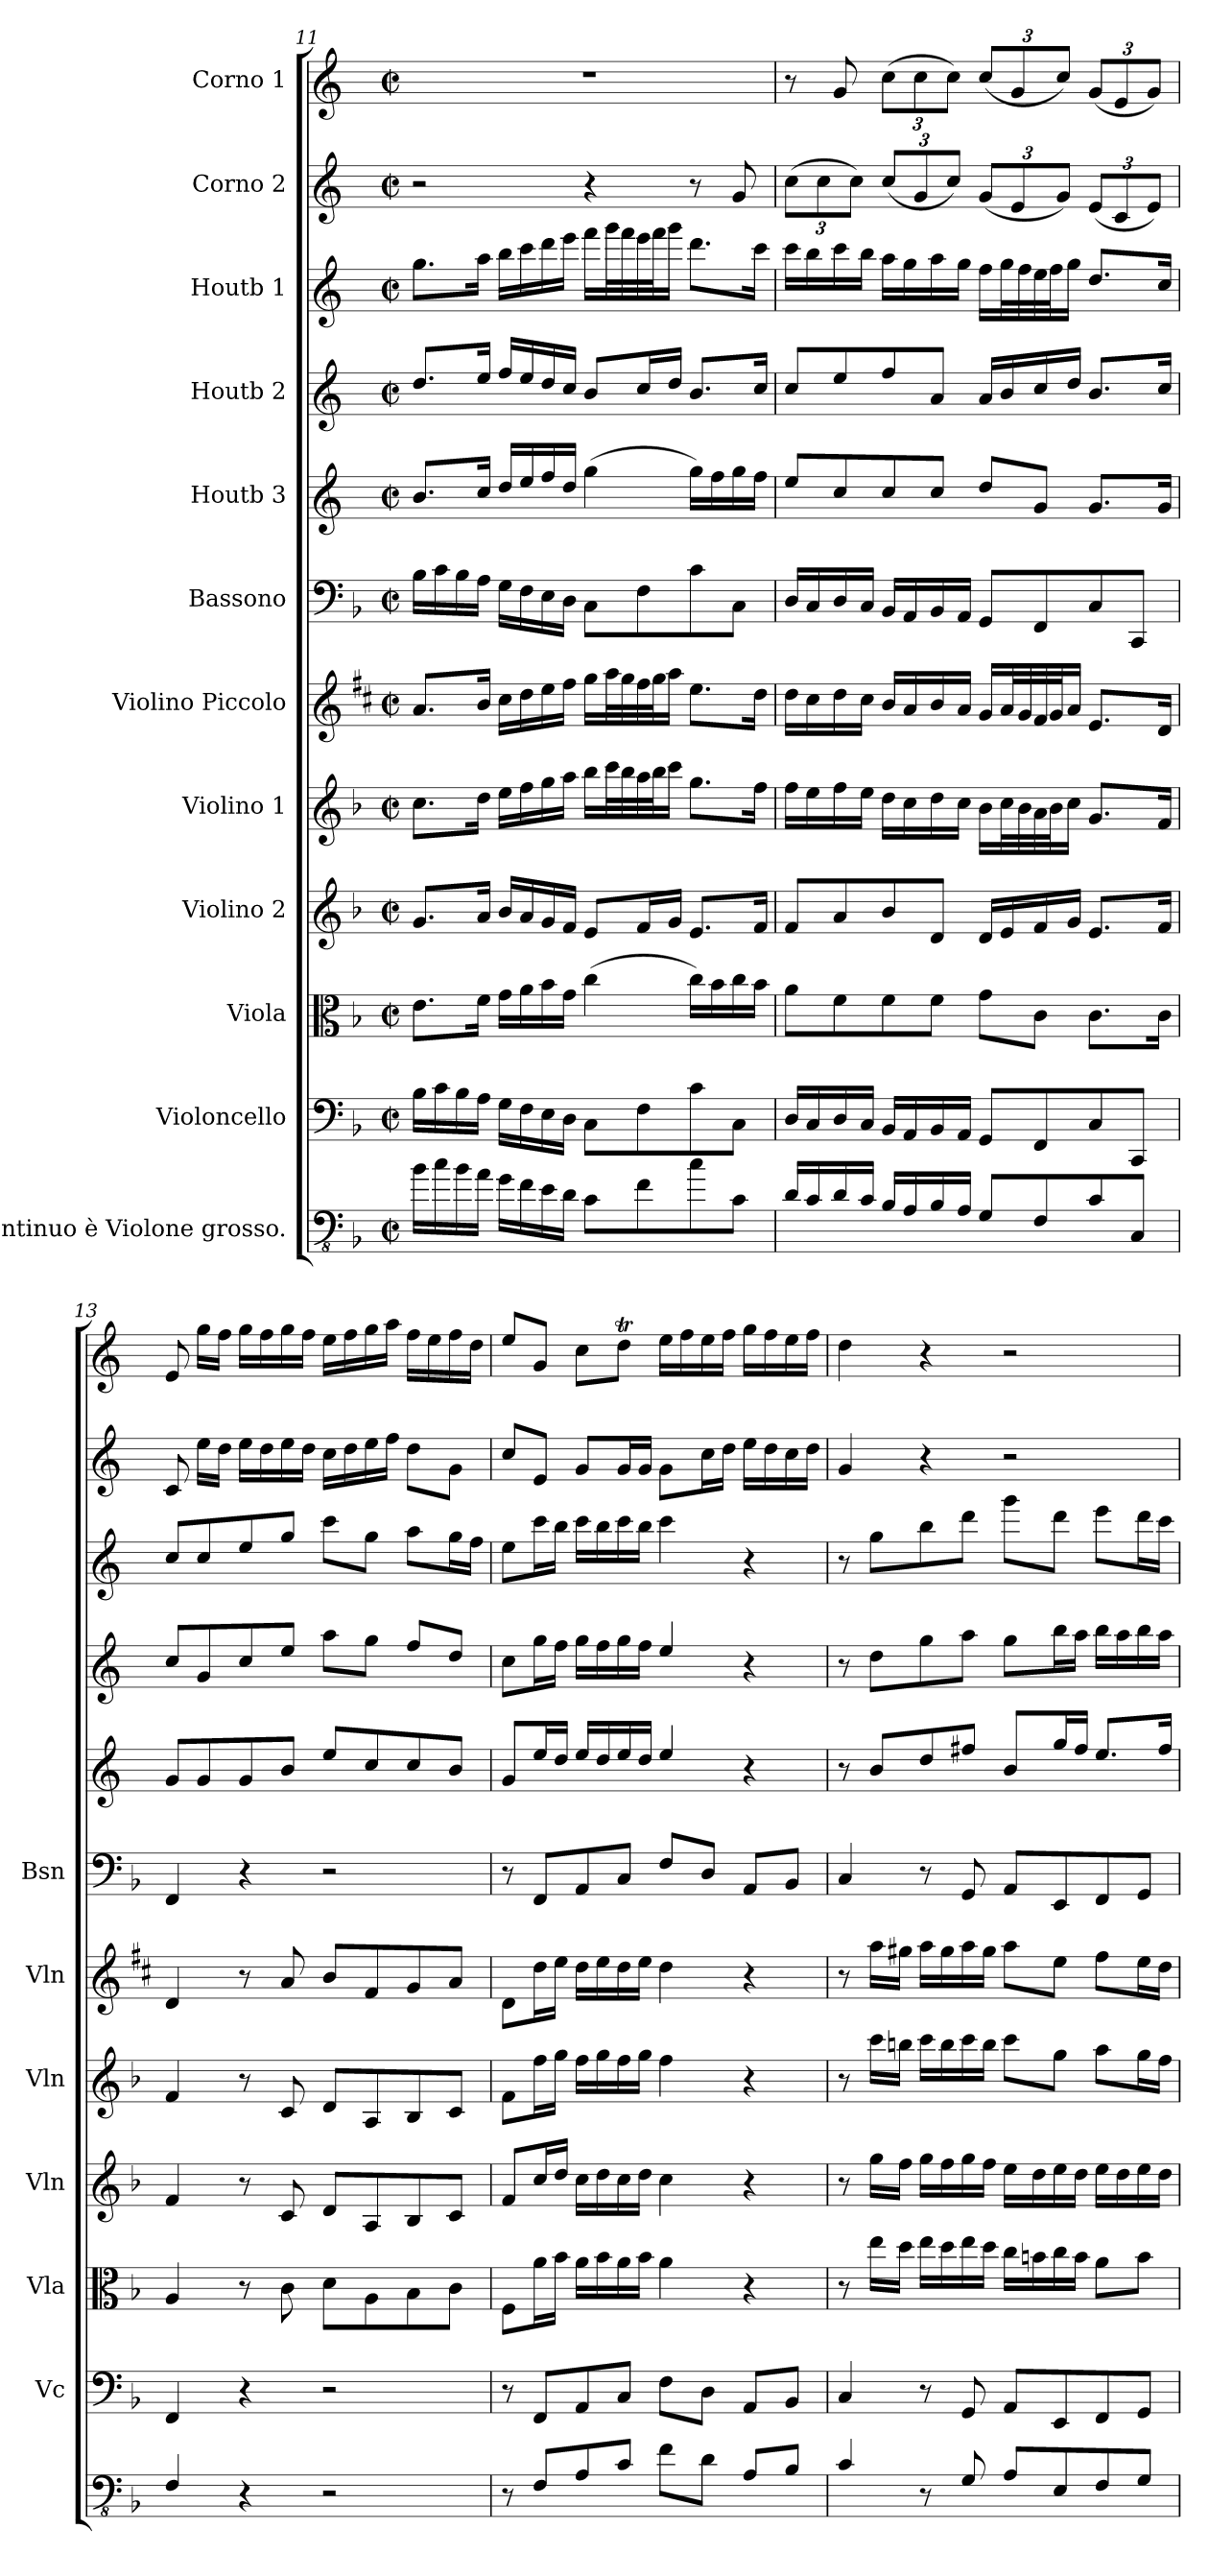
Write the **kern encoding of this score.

**kern	**kern	**kern	**kern	**kern	**kern	**kern	**kern	**kern	**kern	**kern	**kern
*part12	*part11	*part10	*part9	*part8	*part7	*part6	*part5	*part4	*part3	*part2	*part1
*staff12	*staff11	*staff10	*staff9	*staff8	*staff7	*staff6	*staff5	*staff4	*staff3	*staff2	*staff1
*I"Continuo è Violone grosso.	*I"Violoncello	*I"Viola	*I"Violino 2	*I"Violino 1	*I"Violino Piccolo	*I"Bassono	*I"Houtb 3	*I"Houtb 2	*I"Houtb 1	*I"Corno 2	*I"Corno 1
*	*I'Vc	*I'Vla	*I'Vln	*I'Vln	*I'Vln	*I'Bsn	*	*	*	*	*
!!LO:PB:g=z
*clefFv4	*clefF4	*clefC3	*clefG2	*clefG2	*clefG2	*clefF4	*clefG2	*clefG2	*clefG2	*clefG2	*clefG2
*ITrd7c12	*	*	*	*	*ITrd-2c-3	*	*ITrd4c7	*ITrd4c7	*ITrd4c7	*ITrd4c7	*ITrd4c7
*k[b-]	*k[b-]	*k[b-]	*k[b-]	*k[b-]	*k[b-]	*k[b-]	*k[b-]	*k[b-]	*k[b-]	*k[b-]	*k[b-]
*M2/2	*M2/2	*M2/2	*M2/2	*M2/2	*M2/2	*M2/2	*M2/2	*M2/2	*M2/2	*M2/2	*M2/2
*met(c|)	*met(c|)	*met(c|)	*met(c|)	*met(c|)	*met(c|)	*met(c|)	*met(c|)	*met(c|)	*met(c|)	*met(c|)	*met(c|)
=11	=11	=11	=11	=11	=11	=11	=11	=11	=11	=11	=11
16BB-\LL	16B-\LL	8.e\L	8.g/L	8.cc\L	8.cc/L	16B-\LL	8.e/L	8.g/L	8.cc\L	2r	1r
16C\	16c\	.	.	.	.	16c\	.	.	.	.	.
16BB-\	16B-\	.	.	.	.	16B-\	.	.	.	.	.
16AA\JJ	16A\JJ	16f\Jk	16a/Jk	16dd\Jk	16dd/Jk	16A\JJ	16f/Jk	16a/Jk	16dd\Jk	.	.
16GG\LL	16G\LL	16g\LL	16b-/LL	16ee\LL	16ee\LL	16G\LL	16g/LL	16b-/LL	16ee\LL	.	.
16FF\	16F\	16a\	16a/	16ff\	16ff\	16F\	16a/	16a/	16ff\	.	.
16EE\	16E\	16b-\	16g/	16gg\	16gg\	16E\	16b-/	16g/	16gg\	.	.
16DD\JJ	16D\JJ	16g\JJ	16f/JJ	16aa\JJ	16aa\JJ	16D\JJ	16g/JJ	16f/JJ	16aa\JJ	.	.
8CC\L	8C\L	(4cc\	8e/L	16bb-\LL	16bb-\LL	8C\L	(4cc\	8e/L	16bb-\LL	4r	.
.	.	.	.	32ccc\L	32ccc\L	.	.	.	32ccc\L	.	.
.	.	.	.	32bb-\	32bb-\	.	.	.	32bb-\	.	.
8FF\	8F\	.	16f/L	32aa\	32aa\	8F\	.	16f/L	32aa\	.	.
.	.	.	.	32bb-\J	32bb-\J	.	.	.	32bb-\J	.	.
.	.	.	16g/JJ	16ccc\JJ	16ccc\JJ	.	.	16g/JJ	16ccc\JJ	.	.
8C\	8c\	16cc\LL)	8.e/L	8.gg\L	8.gg\L	8c\	16cc\LL)	8.e/L	8.gg\L	8r	.
.	.	16b-\	.	.	.	.	16b-\	.	.	.	.
8CC\J	8C\J	16cc\	.	.	.	8C\J	16cc\	.	.	8c/	.
.	.	16b-\JJ	16f/Jk	16ff\Jk	16ff\Jk	.	16b-\JJ	16f/Jk	16ff\Jk	.	.
=12	=12	=12	=12	=12	=12	=12	=12	=12	=12	=12	=12
*	*	*	*	*	*	*	*	*	*	*Xbrackettup	*
16DD/LL	16D/LL	8a\L	8f/L	16ff\LL	16ff\LL	16D/LL	8a/L	8f/L	16ff\LL	(12f\L	8r
16CC/	16C/	.	.	16ee\	16ee\	16C/	.	.	16ee\	.	.
.	.	.	.	.	.	.	.	.	.	12f\	.
16DD/	16D/	8f\	8a/	16ff\	16ff\	16D/	8f/	8a/	16ff\	.	8c/
.	.	.	.	.	.	.	.	.	.	12f\J)	.
16CC/JJ	16C/JJ	.	.	16ee\JJ	16ee\JJ	16C/JJ	.	.	16ee\JJ	.	.
*	*	*	*	*	*	*	*	*	*	*	*Xbrackettup
16BBB-/LL	16BB-/LL	8f\	8b-/	16dd\LL	16dd/LL	16BB-/LL	8f/	8b-/	16dd\LL	(12f/L	(12f\L
16AAA/	16AA/	.	.	16cc\	16cc/	16AA/	.	.	16cc\	.	.
.	.	.	.	.	.	.	.	.	.	12c/	12f\
16BBB-/	16BB-/	8f\J	8d/J	16dd\	16dd/	16BB-/	8f/J	8d/J	16dd\	.	.
.	.	.	.	.	.	.	.	.	.	12f/J)	12f\J)
16AAA/JJ	16AA/JJ	.	.	16cc\JJ	16cc/JJ	16AA/JJ	.	.	16cc\JJ	.	.
8GGG/L	8GG/L	8g\L	16d/LL	16b-\LL	16b-/LL	8GG/L	8g/L	16d/LL	16b-\LL	(12c/L	(12f/L
.	.	.	16e/	32cc\L	32cc/L	.	.	16e/	32cc\L	.	.
.	.	.	.	.	.	.	.	.	.	12A/	12c/
.	.	.	.	32b-\	32b-/	.	.	.	32b-\	.	.
8FFF/	8FF/	8c\J	16f/	32a\	32a/	8FF/	8c/J	16f/	32a\	.	.
.	.	.	.	32b-\J	32b-/J	.	.	.	32b-\J	.	.
.	.	.	.	.	.	.	.	.	.	12c/J)	12f/J)
.	.	.	16g/JJ	16cc\JJ	16cc/JJ	.	.	16g/JJ	16cc\JJ	.	.
8CC/	8C/	8.c\L	8.e/L	8.g/L	8.g/L	8C/	8.c/L	8.e/L	8.g/L	(12A/L	(12c/L
.	.	.	.	.	.	.	.	.	.	12F/	12A/
8CCC/J	8CC/J	.	.	.	.	8CC/J	.	.	.	.	.
.	.	.	.	.	.	.	.	.	.	12A/J)	12c/J)
.	.	16c\Jk	16f/Jk	16f/Jk	16f/Jk	.	16c/Jk	16f/Jk	16f/Jk	.	.
=13	=13	=13	=13	=13	=13	=13	=13	=13	=13	=13	=13
4FFF/	4FF/	4A/	4f/	4f/	4f/	4FF/	8c/L	8f/L	8f/L	8F/	8A/
.	.	.	.	.	.	.	8c/	8c/	8f/	16a\LL	16cc\LL
.	.	.	.	.	.	.	.	.	.	16g\JJ	16b-\JJ
4r	4r	8r	8r	8r	8r	4r	8c/	8f/	8a/	16a\LL	16cc\LL
.	.	.	.	.	.	.	.	.	.	16g\	16b-\
.	.	8c\	8c/	8c/	8cc/	.	8e/J	8a/J	8cc/J	16a\	16cc\
.	.	.	.	.	.	.	.	.	.	16g\JJ	16b-\JJ
2r	2r	8d\L	8d/L	8d/L	8dd/L	2r	8a/L	8dd\L	8ff\L	16f\LL	16a\LL
.	.	.	.	.	.	.	.	.	.	16g\	16b-\
.	.	8A\	8A/	8A/	8a/	.	8f/	8cc\J	8cc\J	16a\	16cc\
.	.	.	.	.	.	.	.	.	.	16b-\JJ	16dd\JJ
.	.	8B-\	8B-/	8B-/	8b-/	.	8f/	8b-/L	8dd\L	8g\L	16b-\LL
.	.	.	.	.	.	.	.	.	.	.	16a\
.	.	8c\J	8c/J	8c/J	8cc/J	.	8e/J	8g/J	16cc\L	8c\J	16b-\
.	.	.	.	.	.	.	.	.	16b-\JJ	.	16g\JJ
=14	=14	=14	=14	=14	=14	=14	=14	=14	=14	=14	=14
8r	8r	8F/L	8f/L	8f/L	8f/L	8r	8c/L	8f/L	8a/L	8f\L	8a\L
8FFF/L	8FF/L	16a\L	16cc/L	16ff\L	16ff\L	8FF/L	16a/L	16cc\L	16ff\L	8A/J	8c/J
.	.	16b-\JJ	16dd/JJ	16gg\JJ	16gg\JJ	.	16g/JJ	16b-\JJ	16ee\JJ	.	.
8AAA/	8AA/	16a\LL	16cc\LL	16ff\LL	16ff\LL	8AA/	16a/LL	16cc\LL	16ff\LL	8c/L	8f\L
.	.	16b-\	16dd\	16gg\	16gg\	.	16g/	16b-\	16ee\	.	.
8CC/J	8C/J	16a\	16cc\	16ff\	16ff\	8C/J	16a/	16cc\	16ff\	16c/L	8gT\J
.	.	16b-\JJ	16dd\JJ	16gg\JJ	16gg\JJ	.	16g/JJ	16b-\JJ	16ee\JJ	16c/JJ	.
8FF\L	8F\L	4a\	4cc\	4ff\	4ff\	8F\L	4a/	4a/	4ff\	8c\L	16a\LL
.	.	.	.	.	.	.	.	.	.	.	16b-\
8DD\J	8D\J	.	.	.	.	8D/J	.	.	.	16f\L	16a\
.	.	.	.	.	.	.	.	.	.	16g\JJ	16b-\JJ
8AAA/L	8AA/L	4r	4r	4r	4r	8AA/L	4r	4r	4r	16a\LL	16cc\LL
.	.	.	.	.	.	.	.	.	.	16g\	16b-\
8BBB-/J	8BB-/J	.	.	.	.	8BB-/J	.	.	.	16f\	16a\
.	.	.	.	.	.	.	.	.	.	16g\JJ	16b-\JJ
=15	=15	=15	=15	=15	=15	=15	=15	=15	=15	=15	=15
4CC/	4C/	8r	8r	8r	8r	4C/	8r	8r	8r	4c/	4g\
.	.	16ee\LL	16gg\LL	16ccc\LL	16ccc\LL	.	8e/L	8g\L	8cc\L	.	.
.	.	16dd\JJ	16ff\JJ	16bbn\JJ	16bbn\JJ	.	.	.	.	.	.
8r	8r	16ee\LL	16gg\LL	16ccc\LL	16ccc\LL	8r	8g/	8cc\	8ee\	4r	4r
.	.	16dd\	16ff\	16bb\	16bb\	.	.	.	.	.	.
8GGG/	8GG/	16ee\	16gg\	16ccc\	16ccc\	8GG/	8bn/J	8dd\J	8gg\J	.	.
.	.	16dd\JJ	16ff\JJ	16bb\JJ	16bb\JJ	.	.	.	.	.	.
8AAA/L	8AA/L	16cc\LL	16ee\LL	8ccc\L	8ccc\L	8AA/L	8e/L	8cc\L	8ccc\L	2r	2r
.	.	16bn\	16dd\	.	.	.	.	.	.	.	.
8EEE/	8EE/	16cc\	16ee\	8gg\J	8gg\J	8EE/	16cc/L	16ee\L	8gg\J	.	.
.	.	16b\JJ	16dd\JJ	.	.	.	16b/JJ	16dd\JJ	.	.	.
8FFF/	8FF/	8a\L	16ee\LL	8aa\L	8aa\L	8FF/	8.a/L	16ee\LL	8aa\L	.	.
.	.	.	16dd\	.	.	.	.	16dd\	.	.	.
8GGG/J	8GG/J	8b\J	16ee\	16gg\L	16gg\L	8GG/J	.	16ee\	16gg\L	.	.
.	.	.	16dd\JJ	16ff\JJ	16ff\JJ	.	16b/Jk	16dd\JJ	16ff\JJ	.	.
=	=	=	=	=	=	=	=	=	=	=	=
*-	*-	*-	*-	*-	*-	*-	*-	*-	*-	*-	*-
